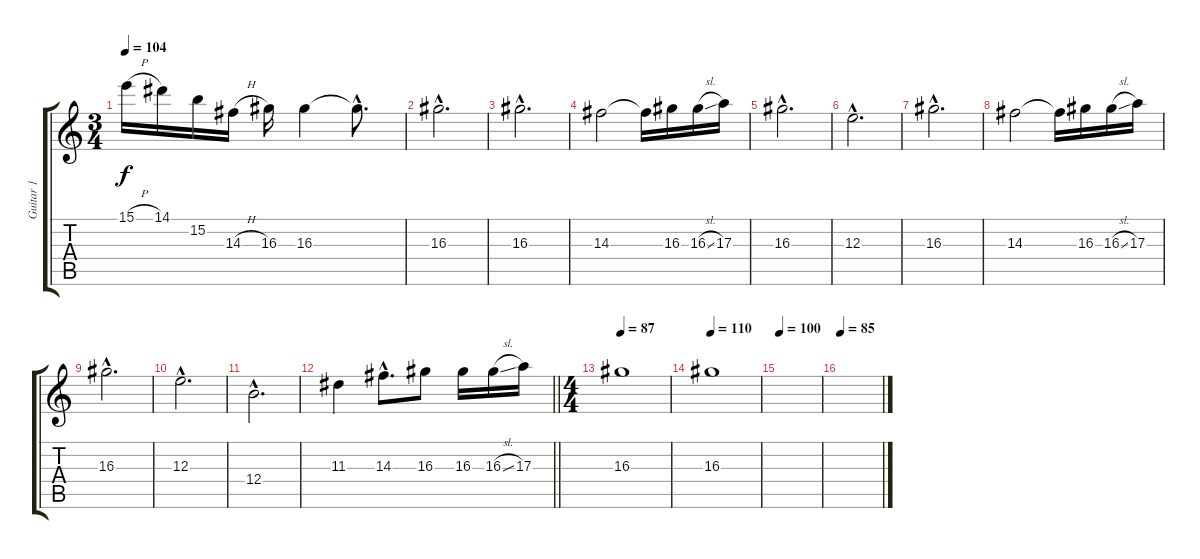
\track ("Guitar 1" "Guitar 1") {instrument distortionguitar}
\staff {score tabs}
\tuning (Db4 Ab3 E3 B2 Gb2 Db2) {hide}
\ts (3 4)
\tempo 104
\clef g2
\ks c
15.1{h}.16{dy f} 14.1.16 15.2.16 14.3{h}.16 16.3.16 16.3.4 16.3{hac t}.8{d} |
16.3{hac}.2{d} |
16.3{hac}.2{d} |
14.3.2 14.3{t}.16 16.3.16 16.3{sl}.16 17.3.16 |
16.3{hac}.2{d} |
12.3{hac}.2{d} |
16.3{hac}.2{d} |
14.3.2 14.3{t}.16 16.3.16 16.3{sl}.16 17.3.16 |
16.3{hac}.2{d balance 8} |
12.3{hac}.2{d} |
12.4{hac}.2{d} |
\barLineRight lightlight
11.3.4 14.3{hac}.8{d} 16.3.8 16.3.16 16.3{sl}.16 17.3.16 |
\ts (4 4)
\tempo 87
16.3.1{volume 13} |
\tempo 110
16.3.1{volume 7} |
\tempo 100
|
\tempo 85
